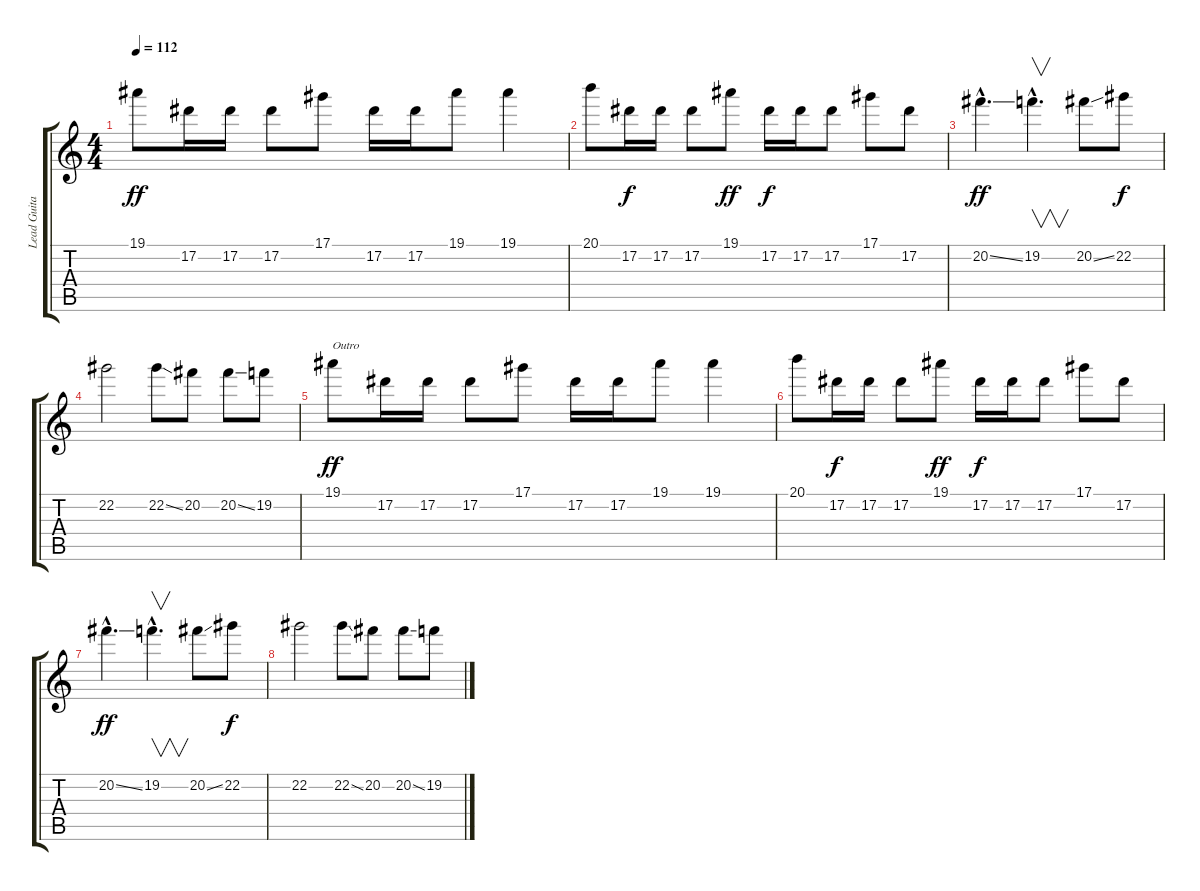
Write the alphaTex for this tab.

\track ("Lead Guitar I" "Lead Guita") {instrument distortionguitar}
\staff {score tabs}
\tuning (Eb4 Bb3 Gb3 Db3 Ab2 Eb2) {hide}
\ts (4 4)
\tempo 112
\clef g2
\ks c
19.1.8{dy ff} 17.2.16 17.2.16 17.2.8 17.1.8 17.2.16 17.2.16 19.1.8 19.1.4 |
20.1.8 17.2.16{dy f} 17.2.16 17.2.8 19.1.8{dy ff} 17.2.16{dy f} 17.2.16 17.2.8 17.1.8 17.2.8 |
20.2{ss hac}.4{d dy ff} 19.2{hac}.4{v d} 20.2{ss}.8 22.2.8{dy f} |
22.2.2 22.2{ss}.8 20.2.8 20.2{ss}.8 19.2.8 |
19.1.8{txt "Outro" dy ff volume 8} 17.2.16 17.2.16 17.2.8 17.1.8 17.2.16 17.2.16 19.1.8 19.1.4 |
20.1.8 17.2.16{dy f} 17.2.16 17.2.8 19.1.8{dy ff} 17.2.16{dy f} 17.2.16 17.2.8 17.1.8 17.2.8 |
20.2{ss hac}.4{d dy ff volume 0} 19.2{hac}.4{v d} 20.2{ss}.8 22.2.8{dy f} |
22.2.2 22.2{ss}.8 20.2.8 20.2{ss}.8 19.2.8
